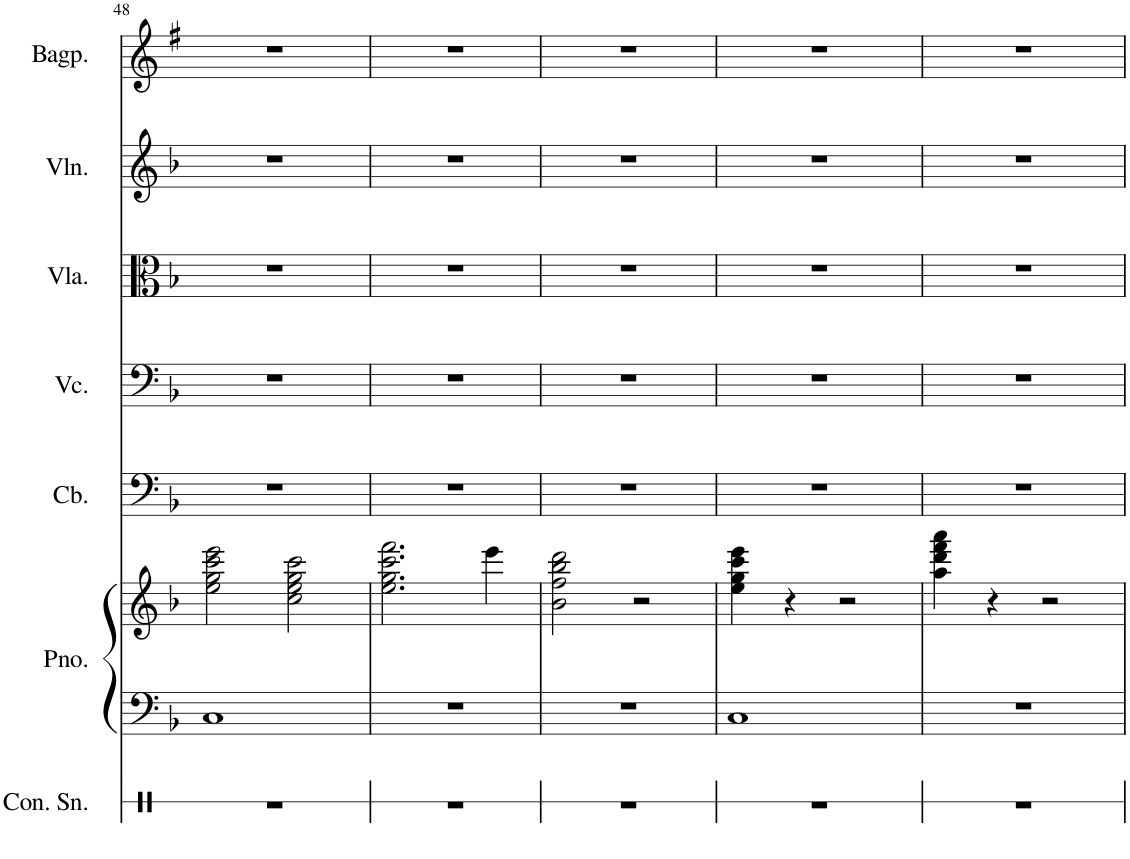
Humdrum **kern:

**kern	**kern	**kern	**kern	**kern	**kern	**kern	**kern
*part7	*part6	*part6	*part5	*part4	*part3	*part2	*part1
*staff8	*staff7	*staff6	*staff5	*staff4	*staff3	*staff2	*staff1
*I"Concert Snare Drum	*I"Piano	*	*I"Contrabass	*I"Violoncello	*I"Viola	*I"Violin	*I"Bagpipe
*I'Con. Sn.	*I'Pno.	*	*I'Cb.	*I'Vc.	*I'Vla.	*I'Vln.	*I'Bagp.
!!LO:PB:g=z
*clefX	*clefF4	*clefG2	*clefF4	*clefF4	*clefC3	*clefG2	*clefG2
*	*	*	*Trd7c12	*	*	*	*Trd1c2
*k[]	*k[b-]	*k[b-]	*k[b-]	*k[b-]	*k[b-]	*k[b-]	*k[f#]
*M4/4	*M4/4	*M4/4	*M4/4	*M4/4	*M4/4	*M4/4	*M4/4
=48	=48	=48	=48	=48	=48	=48	=48
1r	1C	2ee\ 2gg\ 2ccc\ 2eee\	1r	1r	1r	1r	1r
.	.	2cc\ 2ee\ 2gg\ 2ccc\	.	.	.	.	.
=49	=49	=49	=49	=49	=49	=49	=49
1r	1r	2.ee\ 2.gg\ 2.ccc\ 2.fff\	1r	1r	1r	1r	1r
.	.	4eee\	.	.	.	.	.
=50	=50	=50	=50	=50	=50	=50	=50
1r	1r	2b-\ 2ff\ 2bb-\ 2ddd\	1r	1r	1r	1r	1r
.	.	2r	.	.	.	.	.
=51	=51	=51	=51	=51	=51	=51	=51
1r	1C	4ee\ 4gg\ 4ccc\ 4eee\	1r	1r	1r	1r	1r
.	.	4r	.	.	.	.	.
.	.	2r	.	.	.	.	.
=52	=52	=52	=52	=52	=52	=52	=52
1r	1r	4aa\ 4ddd\ 4fff\ 4aaa\	1r	1r	1r	1r	1r
.	.	4r	.	.	.	.	.
.	.	2r	.	.	.	.	.
=	=	=	=	=	=	=	=
*-	*-	*-	*-	*-	*-	*-	*-
